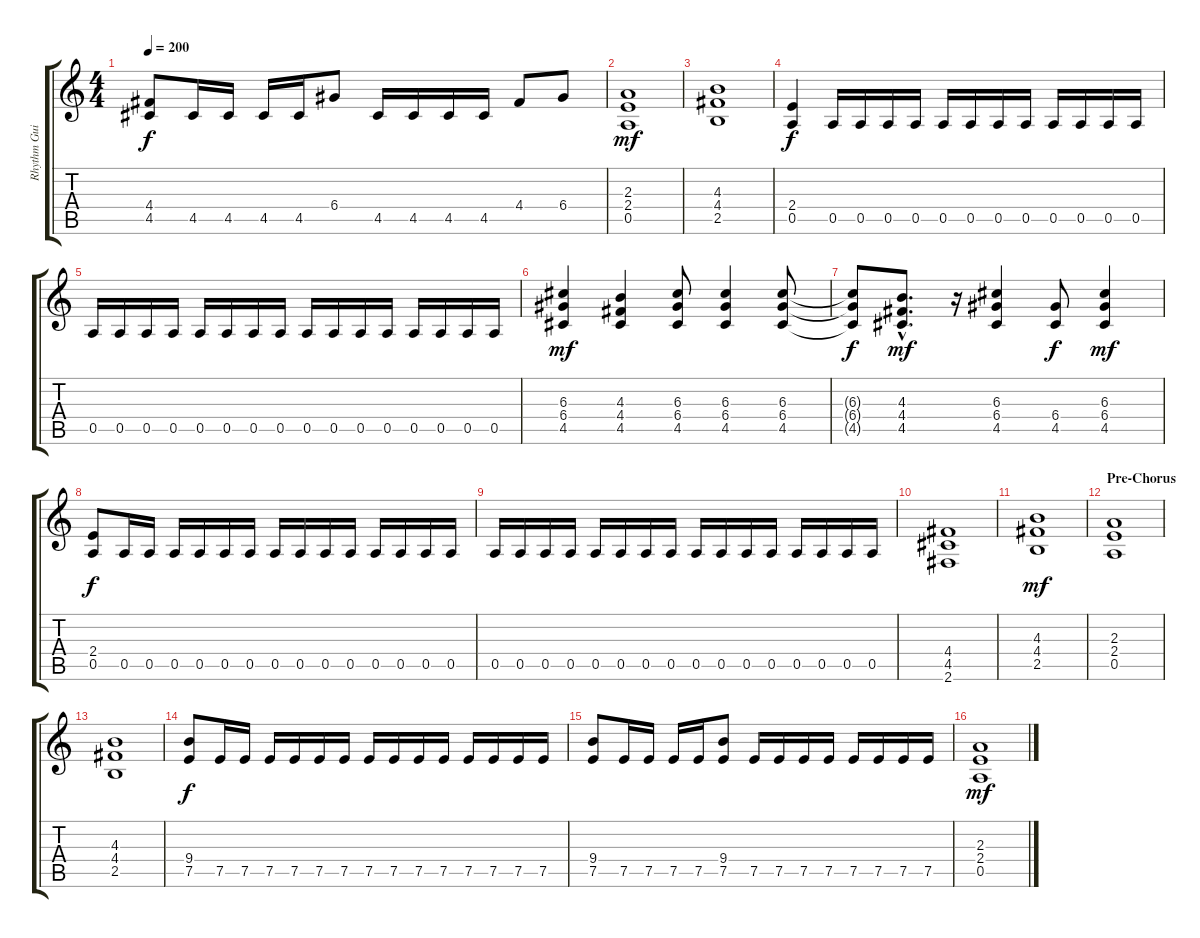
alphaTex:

\track ("Rhythm Guitar 2" "Rhythm Gui") {instrument overdrivenguitar}
\staff {score tabs}
\tuning (E4 B3 G3 D3 A2 E2) {hide}
\ts (4 4)
\tempo 200
\clef g2
\ks c
(4.4 4.5).8{dy f} 4.5.16 4.5.16 4.5.16 4.5.16 6.4.8 4.5.16 4.5.16 4.5.16 4.5.16 4.4.8 6.4.8 |
(2.3 2.4 0.5).1{dy mf} |
(4.3 4.4 2.5).1 |
(2.4 0.5).4{dy f} 0.5.16 0.5.16 0.5.16 0.5.16 0.5.16 0.5.16 0.5.16 0.5.16 0.5.16 0.5.16 0.5.16 0.5.16 |
0.5.16 0.5.16 0.5.16 0.5.16 0.5.16 0.5.16 0.5.16 0.5.16 0.5.16 0.5.16 0.5.16 0.5.16 0.5.16 0.5.16 0.5.16 0.5.16 |
(6.3 6.4 4.5).4{dy mf} (4.3 4.4 4.5).4 (6.3 6.4 4.5).8 (6.3 6.4 4.5).4 (6.3 6.4 4.5).8 |
(6.3{t} 6.4{t} 4.5{t}).8{dy f} (4.3{hac} 4.4{hac} 4.5{hac}).8{d dy mf} r.16 (6.3 6.4 4.5).4 (6.4 4.5).8{dy f} (6.3 6.4 4.5).4{dy mf} |
(2.4 0.5).8{dy f} 0.5.16 0.5.16 0.5.16 0.5.16 0.5.16 0.5.16 0.5.16 0.5.16 0.5.16 0.5.16 0.5.16 0.5.16 0.5.16 0.5.16 |
0.5.16 0.5.16 0.5.16 0.5.16 0.5.16 0.5.16 0.5.16 0.5.16 0.5.16 0.5.16 0.5.16 0.5.16 0.5.16 0.5.16 0.5.16 0.5.16 |
(4.4 4.5 2.6).1 |
(4.3 4.4 2.5).1{dy mf} |
\section ("" "Pre-Chorus")
(2.3 2.4 0.5).1 |
(4.3 4.4 2.5).1 |
(9.4 7.5).8{dy f} 7.5.16 7.5.16 7.5.16 7.5.16 7.5.16 7.5.16 7.5.16 7.5.16 7.5.16 7.5.16 7.5.16 7.5.16 7.5.16 7.5.16 |
(9.4 7.5).8 7.5.16 7.5.16 7.5.16 7.5.16 (9.4 7.5).8 7.5.16 7.5.16 7.5.16 7.5.16 7.5.16 7.5.16 7.5.16 7.5.16 |
(2.3 2.4 0.5).1{dy mf}
